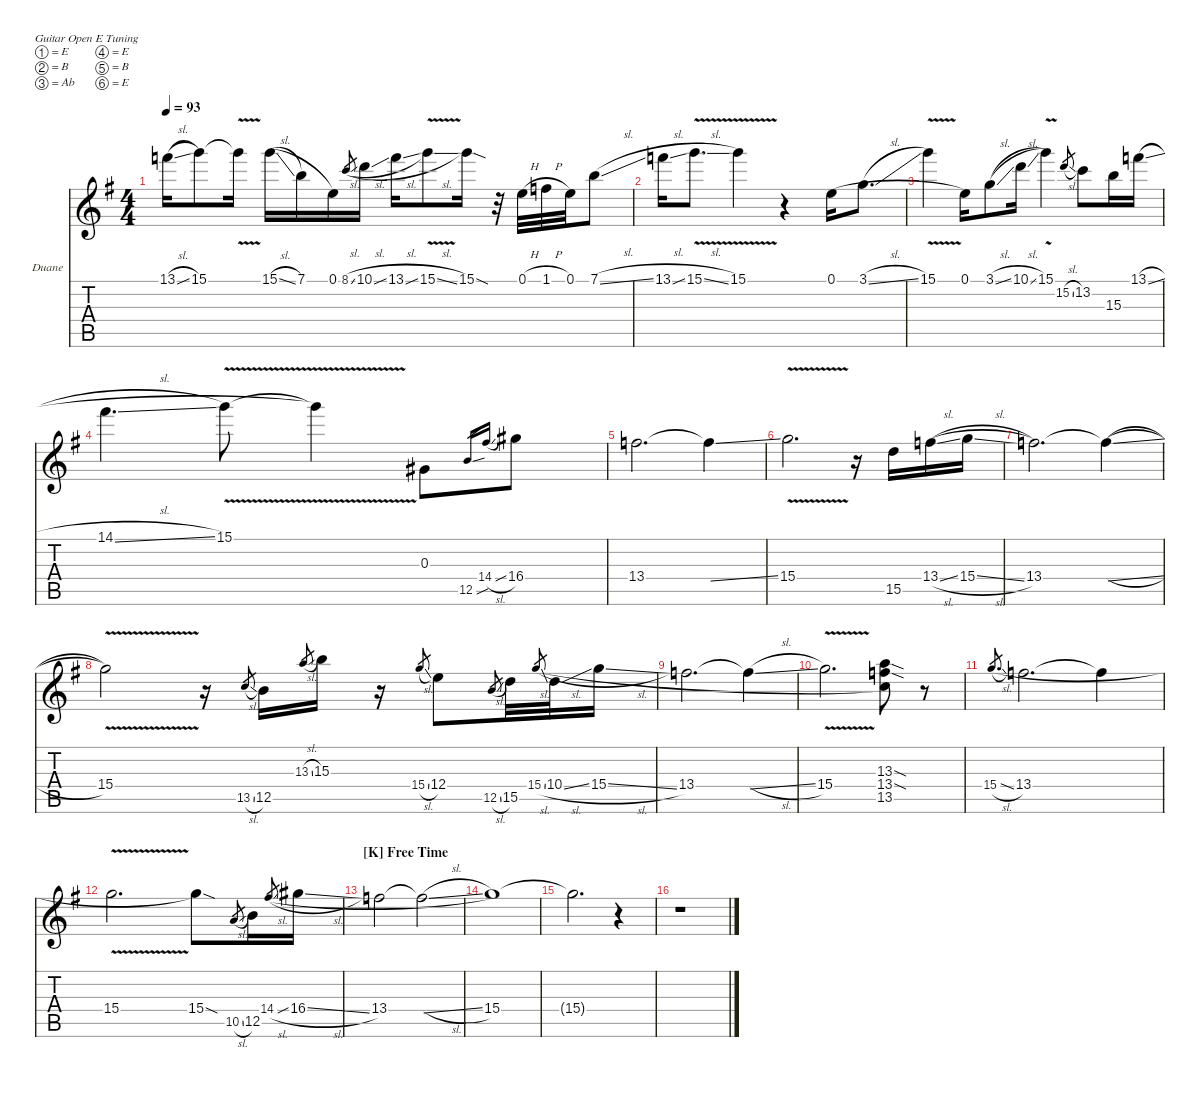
\defaultSystemsLayout 4
\hideDynamics
\bracketExtendMode nobrackets
\firstSystemTrackNameOrientation horizontal
\otherSystemsTrackNameOrientation horizontal
\track ("Duane Allman" "Duane") {instrument overdrivenguitar}
\staff {score tabs}
\tuning (E4 B3 Ab3 E3 B2 E2)
\ts (4 4)
\tempo 93
\clef g2
\ks g
13.1{sl}.16{dy mf legatoorigin} 15.1.8 15.1{v t}.16 15.1{sl}.16{legatoorigin} 7.1.16{legatoorigin} 0.1.16 8.1{sl}.8{gr legatoorigin} 10.1{sl}.16{legatoorigin} 13.1{sl}.16{legatoorigin} 15.1{v sl}.8 15.1{sod}.16 r.32 0.1{h}.32 1.1{h}.32 0.1.32 7.1{sl}.8 |
13.1{sl}.16 15.1{v sl}.8{d} 15.1{v}.4 r.4 0.1.16{legatoorigin} 3.1{sl}.8{d legatoorigin} |
15.1{v}.4{legatoorigin} 0.1.16 3.1{sl}.8{legatoorigin} 10.1{sl}.16{legatoorigin} 15.1{v}.4 15.2{sl}.8{gr} 13.2.8 15.3.16 13.1{sl}.16{legatoorigin} |
14.1{sl}.4{d legatoorigin} 15.1{v}.8{legatoorigin} 15.1{v t}.4 0.3.8 12.5{sou}.16{gr} 14.4{sl}.16{gr} 16.4.8 |
13.4.2{d} 13.4{ss t}.4 |
15.4{v}.2{d} r.16 15.5.16 13.4{sl}.16{legatoorigin} 15.4{sl}.16{legatoorigin} |
13.4.2{d} 13.4{sl t}.4{legatoorigin} |
15.4{v}.2 r.16 13.5{sl}.8{gr} 12.5.16 13.3{sl}.8{gr} 15.3.16 r.16 15.4{sl}.8{gr} 12.4.8 12.5{sl}.8{gr} 15.5.32 15.4{sl}.8{gr legatoorigin} 10.4{sl}.32{legatoorigin} 15.4{sl}.16{legatoorigin} |
13.4.2{d legatoorigin} 13.4{sl t}.4{legatoorigin} |
15.4{v}.2{d legatoorigin} (13.3{sod} 13.4{sod} 13.5).8 r.8 |
15.4{sl}.8{d gr legatoorigin} 13.4.2{d legatoorigin} 13.4{t}.4{legatoorigin} |
15.4{v}.2{d legatoorigin} 15.4{sod}.8 10.5{sl}.8{gr} 12.5.16 14.4{sl}.8{gr legatoorigin} 16.4{sl}.16{legatoorigin} |
\section ("K" "Free Time")
13.4.2{legatoorigin} 13.4{sl t}.2{legatoorigin} |
15.4.1 |
15.4{t}.2{d} r.4 |
r.1
